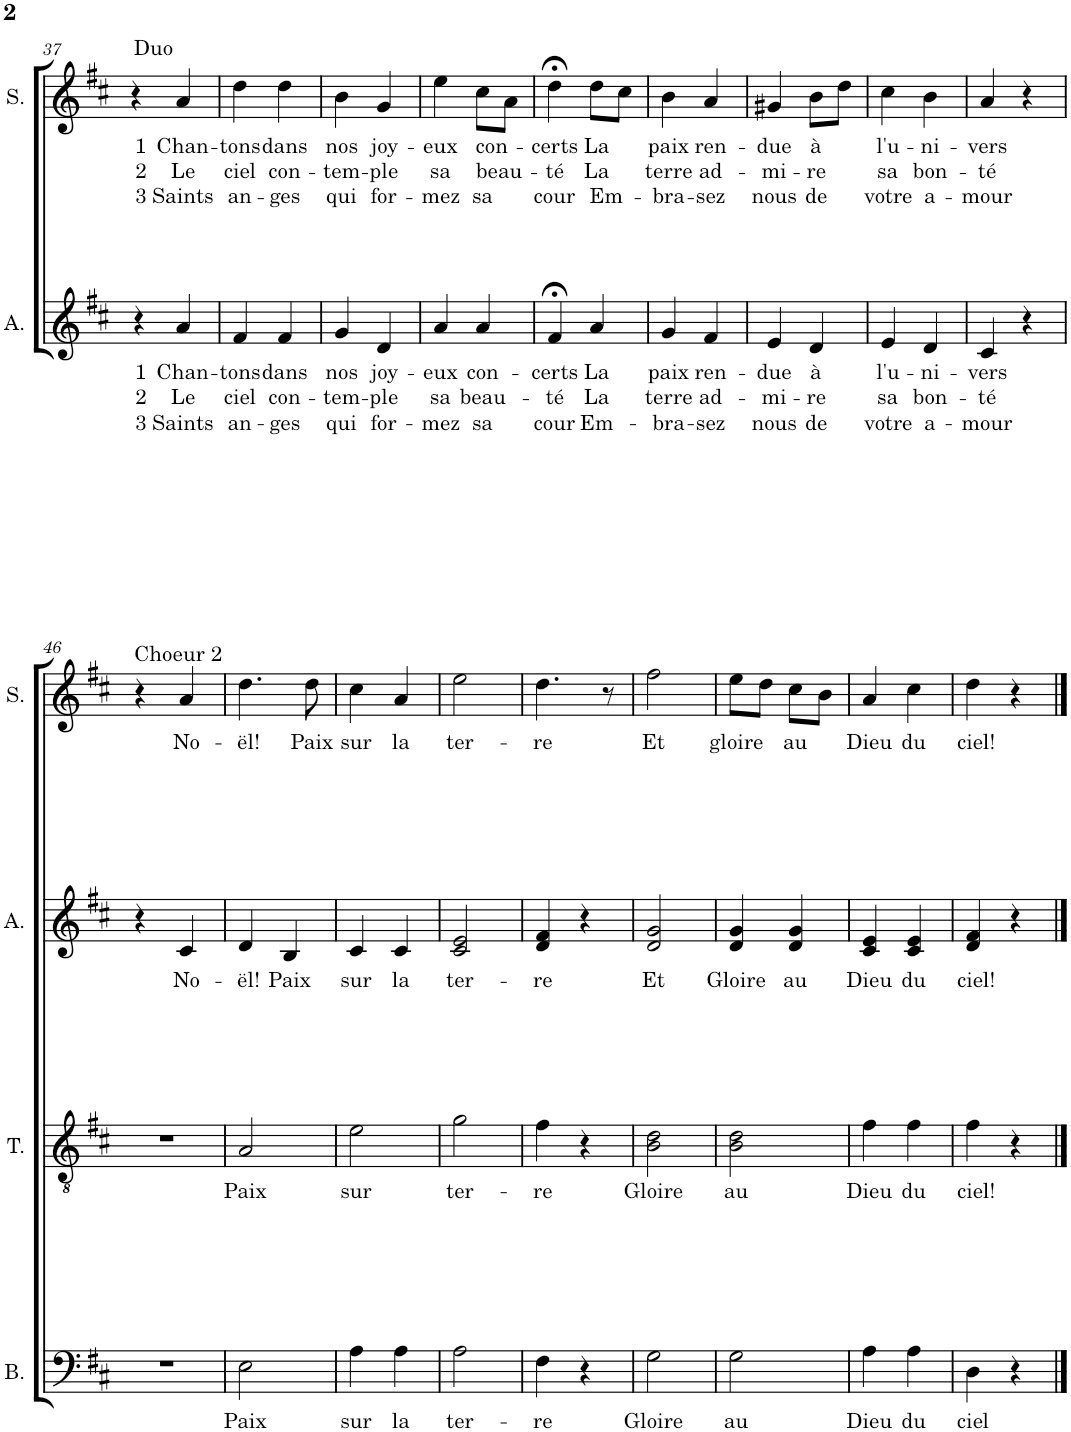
**kern	**text	**kern	**text	**kern	**text	**text	**text	**kern	**text	**text	**text
*part4	*part4	*part3	*part3	*part2	*part2	*part2	*part2	*part1	*part1	*part1	*part1
*staff4	*staff4	*staff3	*staff3	*staff2	*staff2	*staff2	*staff2	*staff1	*staff1	*staff1	*staff1
*I"Bass	*	*I"Ténor	*	*I"Alto	*	*	*	*I"Soprano	*	*	*
*I'B.	*	*I'T.	*	*I'A.	*	*	*	*I'S.	*	*	*
!!LO:PB:g=z
*clefF4	*	*clefGv2	*	*clefG2	*	*	*	*clefG2	*	*	*
*k[f#c#]	*	*k[f#c#]	*	*k[f#c#]	*	*	*	*k[f#c#]	*	*	*
*M2/4	*	*M2/4	*	*M2/4	*	*	*	*M2/4	*	*	*
=37	=37	=37	=37	=37	=37	=37	=37	=37	=37	=37	=37
!	!	!	!	!	!	!	!	!LO:TX:a:t=Duo	!	!	!
!	!	!	!	!	!LO:LY:b	!LO:LY:b	!LO:LY:b	!	!LO:LY:b	!LO:LY:b	!LO:LY:b
2r	.	2r	.	4r	1	2	3	4r	1	2	3
!	!	!	!	!	!LO:LY:b	!LO:LY:b	!LO:LY:b	!	!LO:LY:b	!LO:LY:b	!LO:LY:b
.	.	.	.	4a/	Chan-	Le	Saints	4a/	Chan-	Le	Saints
=38	=38	=38	=38	=38	=38	=38	=38	=38	=38	=38	=38
!	!	!	!	!	!LO:LY:b	!LO:LY:b	!LO:LY:b	!	!LO:LY:b	!LO:LY:b	!LO:LY:b
2r	.	2r	.	4f#/	-tons	ciel	an-	4dd\	-tons	ciel	an-
!	!	!	!	!	!LO:LY:b	!LO:LY:b	!LO:LY:b	!	!LO:LY:b	!LO:LY:b	!LO:LY:b
.	.	.	.	4f#/	dans	con-	-ges	4dd\	dans	con-	-ges
=39	=39	=39	=39	=39	=39	=39	=39	=39	=39	=39	=39
!	!	!	!	!	!LO:LY:b	!LO:LY:b	!LO:LY:b	!	!LO:LY:b	!LO:LY:b	!LO:LY:b
2r	.	2r	.	4g/	nos	-tem-	qui	4b\	nos	-tem-	qui
!	!	!	!	!	!LO:LY:b	!LO:LY:b	!LO:LY:b	!	!LO:LY:b	!LO:LY:b	!LO:LY:b
.	.	.	.	4d/	joy-	-ple	for-	4g/	joy-	-ple	for-
=40	=40	=40	=40	=40	=40	=40	=40	=40	=40	=40	=40
!	!	!	!	!	!LO:LY:b	!LO:LY:b	!LO:LY:b	!	!LO:LY:b	!LO:LY:b	!LO:LY:b
2r	.	2r	.	4a/	-eux	sa	-mez	4ee\	-eux	sa	-mez
!	!	!	!	!	!LO:LY:b	!LO:LY:b	!LO:LY:b	!	!LO:LY:b	!LO:LY:b	!LO:LY:b
.	.	.	.	4a/	con-	beau-	sa	8cc#\L	con-	beau-	sa
.	.	.	.	.	.	.	.	8a\J	.	.	.
=41	=41	=41	=41	=41	=41	=41	=41	=41	=41	=41	=41
!	!	!	!	!	!LO:LY:b	!LO:LY:b	!LO:LY:b	!	!LO:LY:b	!LO:LY:b	!LO:LY:b
2r	.	2r	.	4f#;</	-certs	-té	cour	4dd;<\	-certs	-té	cour
!	!	!	!	!	!LO:LY:b	!LO:LY:b	!LO:LY:b	!	!LO:LY:b	!LO:LY:b	!LO:LY:b
.	.	.	.	4a/	La	La	Em-	8dd\L	La	La	Em-
.	.	.	.	.	.	.	.	8cc#\J	.	.	.
=42	=42	=42	=42	=42	=42	=42	=42	=42	=42	=42	=42
!	!	!	!	!	!LO:LY:b	!LO:LY:b	!LO:LY:b	!	!LO:LY:b	!LO:LY:b	!LO:LY:b
2r	.	2r	.	4g/	paix	terre	-bra-	4b\	paix	terre	-bra-
!	!	!	!	!	!LO:LY:b	!LO:LY:b	!LO:LY:b	!	!LO:LY:b	!LO:LY:b	!LO:LY:b
.	.	.	.	4f#/	ren-	ad-	-sez	4a/	ren-	ad-	-sez
=43	=43	=43	=43	=43	=43	=43	=43	=43	=43	=43	=43
!	!	!	!	!	!LO:LY:b	!LO:LY:b	!LO:LY:b	!	!LO:LY:b	!LO:LY:b	!LO:LY:b
2r	.	2r	.	4e/	-due	-mi-	nous	4g#X/	-due	-mi-	nous
!	!	!	!	!	!LO:LY:b	!LO:LY:b	!LO:LY:b	!	!LO:LY:b	!LO:LY:b	!LO:LY:b
.	.	.	.	4d/	à	-re	de	8b\L	à	-re	de
.	.	.	.	.	.	.	.	8dd\J	.	.	.
=44	=44	=44	=44	=44	=44	=44	=44	=44	=44	=44	=44
!	!	!	!	!	!LO:LY:b	!LO:LY:b	!LO:LY:b	!	!LO:LY:b	!LO:LY:b	!LO:LY:b
2r	.	2r	.	4e/	l'u-	sa	votre	4cc#\	l'u-	sa	votre
!	!	!	!	!	!LO:LY:b	!LO:LY:b	!LO:LY:b	!	!LO:LY:b	!LO:LY:b	!LO:LY:b
.	.	.	.	4d/	-ni-	bon-	a-	4b\	-ni-	bon-	a-
=45	=45	=45	=45	=45	=45	=45	=45	=45	=45	=45	=45
!	!	!	!	!	!LO:LY:b	!LO:LY:b	!LO:LY:b	!	!LO:LY:b	!LO:LY:b	!LO:LY:b
2r	.	2r	.	4c#/	-vers	-té	-mour	4a/	-vers	-té	-mour
.	.	.	.	4r	.	.	.	4r	.	.	.
!!LO:LB:g=z
=46	=46	=46	=46	=46	=46	=46	=46	=46	=46	=46	=46
!	!	!	!	!	!	!	!	!LO:TX:a:t=Choeur 2	!	!	!
2r	.	2r	.	4r	.	.	.	4r	.	.	.
!	!	!	!	!	!LO:LY:b	!	!	!	!LO:LY:b	!	!
.	.	.	.	4c#/	No-	.	.	4a/	No-	.	.
=47	=47	=47	=47	=47	=47	=47	=47	=47	=47	=47	=47
!	!LO:LY:b	!	!LO:LY:b	!	!LO:LY:b	!	!	!	!LO:LY:b	!	!
2E\	Paix	2A/	Paix	4d/	-ël!	.	.	4.dd\	-ël!	.	.
!	!	!	!	!	!LO:LY:b	!	!	!	!	!	!
.	.	.	.	4B/	Paix	.	.	.	.	.	.
!	!	!	!	!	!	!	!	!	!LO:LY:b	!	!
.	.	.	.	.	.	.	.	8dd\	Paix	.	.
=48	=48	=48	=48	=48	=48	=48	=48	=48	=48	=48	=48
!	!LO:LY:b	!	!LO:LY:b	!	!LO:LY:b	!	!	!	!LO:LY:b	!	!
4A\	sur	2e\	sur	4c#/	sur	.	.	4cc#\	sur	.	.
!	!LO:LY:b	!	!	!	!LO:LY:b	!	!	!	!LO:LY:b	!	!
4A\	la	.	.	4c#/	la	.	.	4a/	la	.	.
=49	=49	=49	=49	=49	=49	=49	=49	=49	=49	=49	=49
!	!LO:LY:b	!	!LO:LY:b	!	!LO:LY:b	!	!	!	!LO:LY:b	!	!
2A\	ter-	2g\	ter-	2c#/ 2e/	ter-	.	.	2ee\	ter-	.	.
=50	=50	=50	=50	=50	=50	=50	=50	=50	=50	=50	=50
!	!LO:LY:b	!	!LO:LY:b	!	!LO:LY:b	!	!	!	!LO:LY:b	!	!
4F#\	-re	4f#\	-re	4d/ 4f#/	-re	.	.	4.dd\	-re	.	.
4r	.	4r	.	4r	.	.	.	.	.	.	.
.	.	.	.	.	.	.	.	8r	.	.	.
=51	=51	=51	=51	=51	=51	=51	=51	=51	=51	=51	=51
!	!LO:LY:b	!	!LO:LY:b	!	!LO:LY:b	!	!	!	!LO:LY:b	!	!
2G\	Gloire	2B\ 2d\	Gloire	2d/ 2g/	Et	.	.	2ff#\	Et	.	.
=52	=52	=52	=52	=52	=52	=52	=52	=52	=52	=52	=52
!	!LO:LY:b	!	!LO:LY:b	!	!LO:LY:b	!	!	!	!LO:LY:b	!	!
2G\	au	2B\ 2d\	au	4d/ 4g/	Gloire	.	.	8ee\L	gloire	.	.
.	.	.	.	.	.	.	.	8dd\J	.	.	.
!	!	!	!	!	!LO:LY:b	!	!	!	!LO:LY:b	!	!
.	.	.	.	4d/ 4g/	au	.	.	8cc#\L	au	.	.
.	.	.	.	.	.	.	.	8b\J	.	.	.
=53	=53	=53	=53	=53	=53	=53	=53	=53	=53	=53	=53
!	!LO:LY:b	!	!LO:LY:b	!	!LO:LY:b	!	!	!	!LO:LY:b	!	!
4A\	Dieu	4f#\	Dieu	4c#/ 4e/	Dieu	.	.	4a/	Dieu	.	.
!	!LO:LY:b	!	!LO:LY:b	!	!LO:LY:b	!	!	!	!LO:LY:b	!	!
4A\	du	4f#\	du	4c#/ 4e/	du	.	.	4cc#\	du	.	.
=54	=54	=54	=54	=54	=54	=54	=54	=54	=54	=54	=54
!	!LO:LY:b	!	!LO:LY:b	!	!LO:LY:b	!	!	!	!LO:LY:b	!	!
4D\	ciel	4f#\	ciel!	4d/ 4f#/	ciel!	.	.	4dd\	ciel!	.	.
4r	.	4r	.	4r	.	.	.	4r	.	.	.
==	==	==	==	==	==	==	==	==	==	==	==
*-	*-	*-	*-	*-	*-	*-	*-	*-	*-	*-	*-
